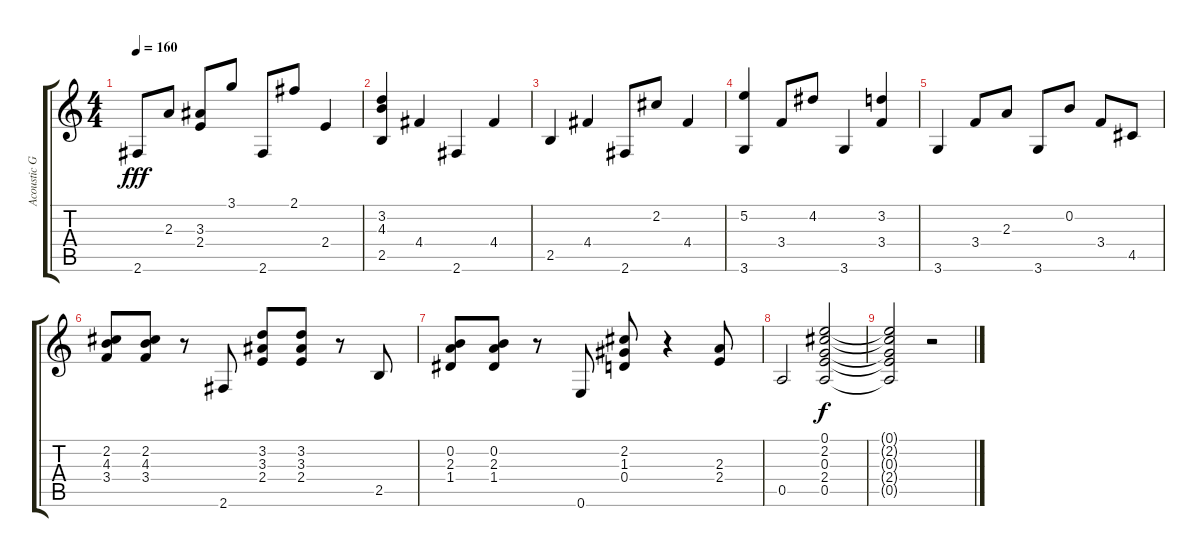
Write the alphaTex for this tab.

\track ("Acoustic Guitar" "Acoustic G") {instrument acousticguitarsteel}
\staff {score tabs}
\tuning (E4 B3 G3 D3 A2 E2) {hide}
\ts (4 4)
\tempo 160
\clef g2
\ks c
2.6.8{dy fff} 2.3.8 (3.3 2.4).8{beam Up} 3.1.8{beam Up} 2.6.8 2.1.8 2.4.4 |
(3.2 4.3 2.5).4 4.4.4 2.6.4 4.4.4 |
2.5.4 4.4.4 2.6.8 2.2.8 4.4.4 |
(5.2 3.6).4 3.4.8{beam Up} 4.2.8{beam Up} 3.6.4 (3.2 3.4).4 |
3.6.4 3.4.8 2.3.8 3.6.8 0.2.8 3.4.8 4.5.8 |
(2.2 4.3 3.4).8 (2.2 4.3 3.4).8 r.8 2.6.8 (3.2 3.3 2.4).8 (3.2 3.3 2.4).8 r.8 2.5.8 |
(0.2 2.3 1.4).8 (0.2 2.3 1.4).8 r.8 0.6.8 (2.2 1.3 0.4).8 r.4 (2.3 2.4).8 |
0.5.2 (0.1 2.2 0.3 2.4 0.5).2{dy f} |
(0.1{t} 2.2{t} 0.3{t} 2.4{t} 0.5{t}).2 r.2
